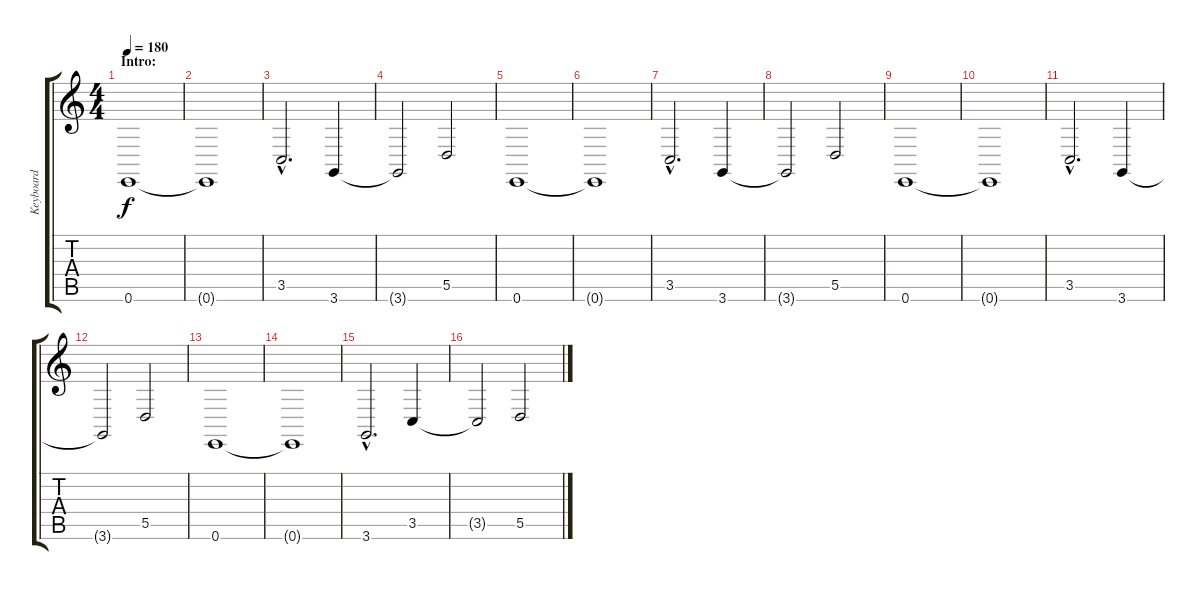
\track ("Keyboard" "Keyboard") {instrument stringensemble1}
\staff {score tabs}
\tuning (E4 B3 G3 D3 A2 E2) {hide}
\ts (4 4)
\section ("" "Intro:")
\tempo 180
\tempo 160
\tempo 180
\clef g2
\ks c
0.6.1{dy f volume 8 instrument stringensemble1} |
0.6{t}.1 |
3.5{hac}.2{d} 3.6.4 |
3.6{t}.2 5.5.2 |
0.6.1 |
0.6{t}.1 |
3.5{hac}.2{d} 3.6.4 |
3.6{t}.2 5.5.2 |
0.6.1 |
0.6{t}.1 |
3.5{hac}.2{d} 3.6.4 |
3.6{t}.2 5.5.2 |
0.6.1 |
0.6{t}.1 |
3.6{hac}.2{d} 3.5.4 |
3.5{t}.2 5.5.2
